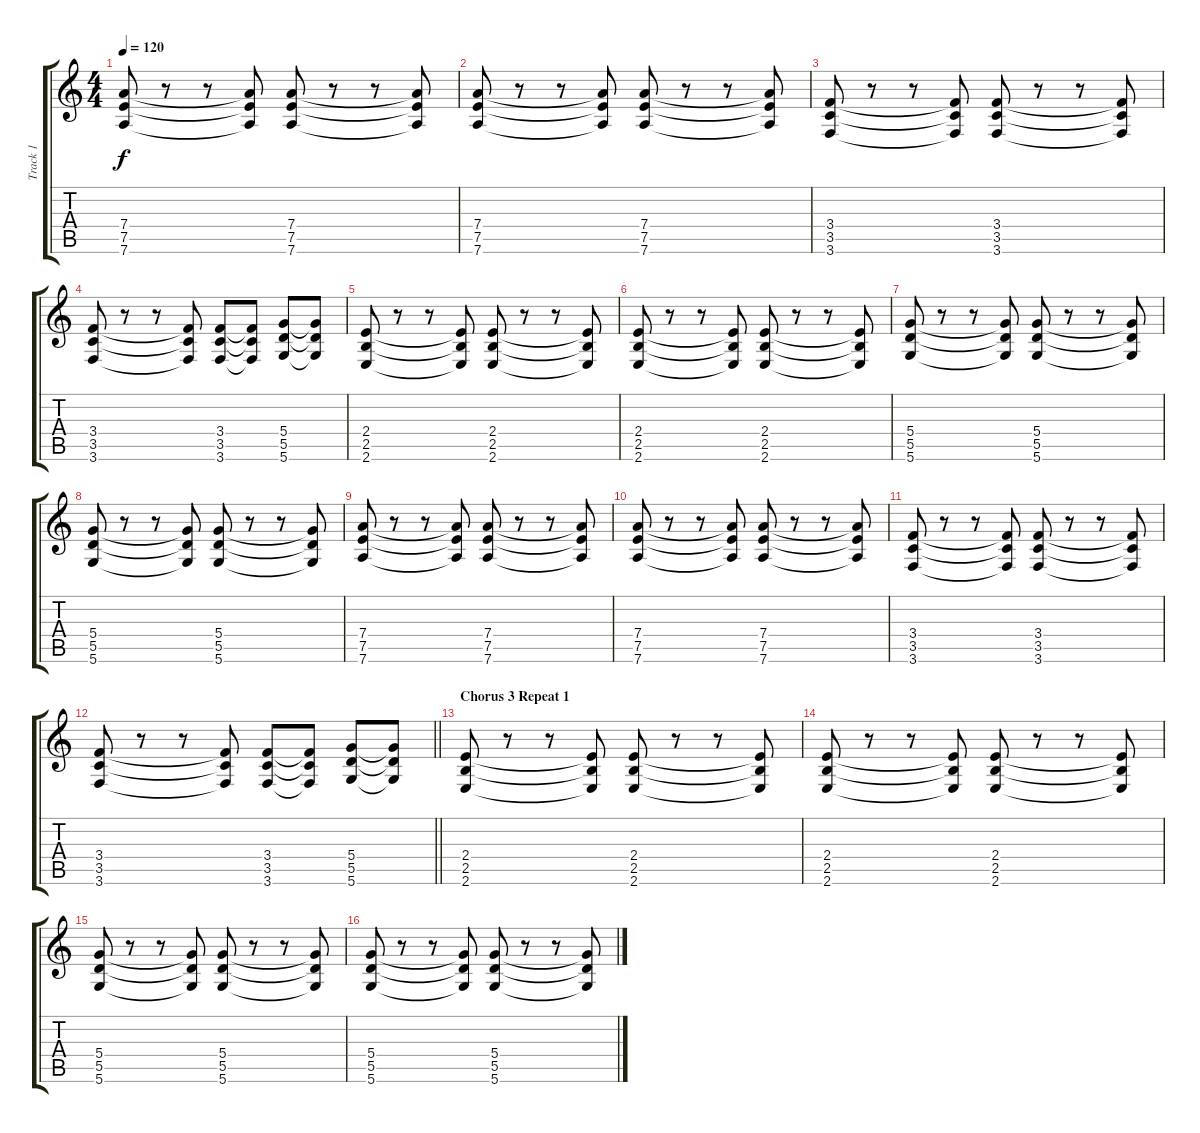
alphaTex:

\track ("Track 1" "Track 1") {instrument distortionguitar}
\staff {score tabs}
\tuning (E4 B3 G3 D3 A2 D2) {hide}
\ts (4 4)
\tempo 120
\clef g2
\ks c
(7.4 7.5 7.6).8{dy f} r.8 r.8 (7.4{t} 7.5{t} 7.6{t}).8 (7.4 7.5 7.6).8 r.8 r.8 (7.4{t} 7.5{t} 7.6{t}).8 |
(7.4 7.5 7.6).8 r.8 r.8 (7.4{t} 7.5{t} 7.6{t}).8 (7.4 7.5 7.6).8 r.8 r.8 (7.4{t} 7.5{t} 7.6{t}).8 |
(3.4 3.5 3.6).8 r.8 r.8 (3.4{t} 3.5{t} 3.6{t}).8 (3.4 3.5 3.6).8 r.8 r.8 (3.4{t} 3.5{t} 3.6{t}).8 |
(3.4 3.5 3.6).8 r.8 r.8 (3.4{t} 3.5{t} 3.6{t}).8 (3.4 3.5 3.6).8 (3.4{t} 3.5{t} 3.6{t}).8 (5.4 5.5 5.6).8 (5.4{t} 5.5{t} 5.6{t}).8 |
(2.4 2.5 2.6).8 r.8 r.8 (2.4{t} 2.5{t} 2.6{t}).8 (2.4 2.5 2.6).8 r.8 r.8 (2.4{t} 2.5{t} 2.6{t}).8 |
(2.4 2.5 2.6).8 r.8 r.8 (2.4{t} 2.5{t} 2.6{t}).8 (2.4 2.5 2.6).8 r.8 r.8 (2.4{t} 2.5{t} 2.6{t}).8 |
(5.4 5.5 5.6).8 r.8 r.8 (5.4{t} 5.5{t} 5.6{t}).8 (5.4 5.5 5.6).8 r.8 r.8 (5.4{t} 5.5{t} 5.6{t}).8 |
(5.4 5.5 5.6).8 r.8 r.8 (5.4{t} 5.5{t} 5.6{t}).8 (5.4 5.5 5.6).8 r.8 r.8 (5.4{t} 5.5{t} 5.6{t}).8 |
(7.4 7.5 7.6).8 r.8 r.8 (7.4{t} 7.5{t} 7.6{t}).8 (7.4 7.5 7.6).8 r.8 r.8 (7.4{t} 7.5{t} 7.6{t}).8 |
(7.4 7.5 7.6).8 r.8 r.8 (7.4{t} 7.5{t} 7.6{t}).8 (7.4 7.5 7.6).8 r.8 r.8 (7.4{t} 7.5{t} 7.6{t}).8 |
(3.4 3.5 3.6).8 r.8 r.8 (3.4{t} 3.5{t} 3.6{t}).8 (3.4 3.5 3.6).8 r.8 r.8 (3.4{t} 3.5{t} 3.6{t}).8 |
\barLineRight lightlight
(3.4 3.5 3.6).8 r.8 r.8 (3.4{t} 3.5{t} 3.6{t}).8 (3.4 3.5 3.6).8 (3.4{t} 3.5{t} 3.6{t}).8 (5.4 5.5 5.6).8 (5.4{t} 5.5{t} 5.6{t}).8 |
\section ("" "Chorus 3 Repeat 1")
(2.4 2.5 2.6).8 r.8 r.8 (2.4{t} 2.5{t} 2.6{t}).8 (2.4 2.5 2.6).8 r.8 r.8 (2.4{t} 2.5{t} 2.6{t}).8 |
(2.4 2.5 2.6).8 r.8 r.8 (2.4{t} 2.5{t} 2.6{t}).8 (2.4 2.5 2.6).8 r.8 r.8 (2.4{t} 2.5{t} 2.6{t}).8 |
(5.4 5.5 5.6).8 r.8 r.8 (5.4{t} 5.5{t} 5.6{t}).8 (5.4 5.5 5.6).8 r.8 r.8 (5.4{t} 5.5{t} 5.6{t}).8 |
(5.4 5.5 5.6).8 r.8 r.8 (5.4{t} 5.5{t} 5.6{t}).8 (5.4 5.5 5.6).8 r.8 r.8 (5.4{t} 5.5{t} 5.6{t}).8
